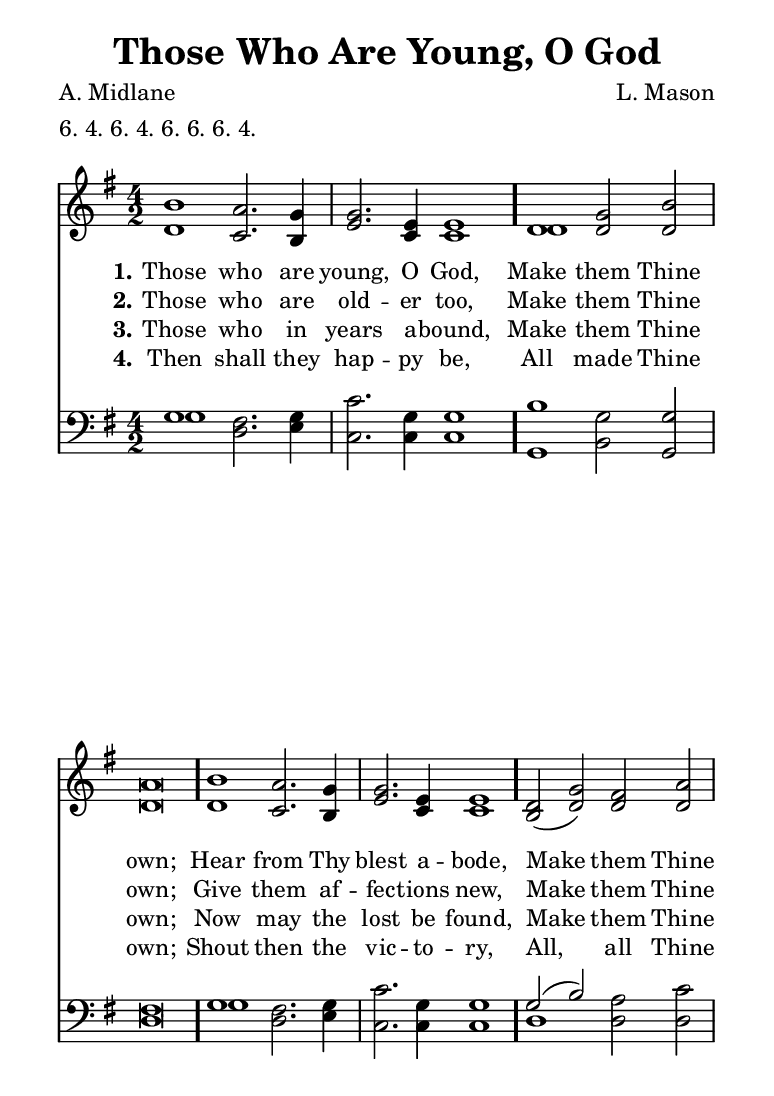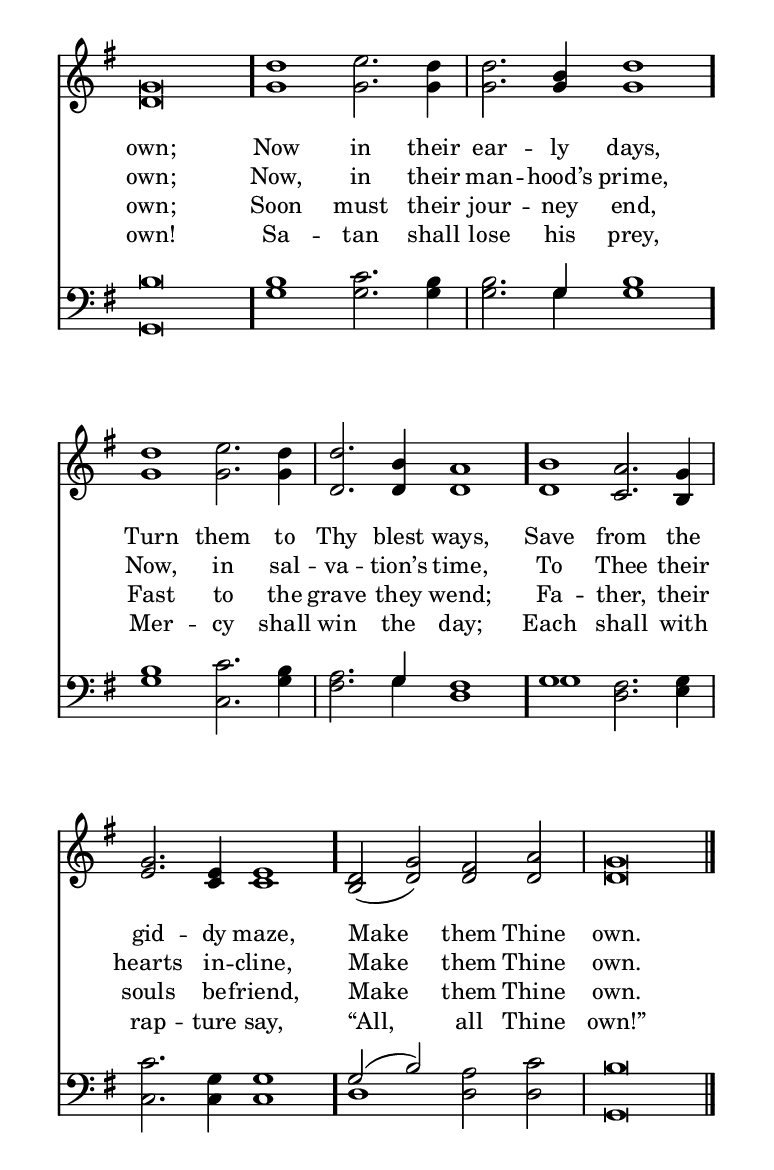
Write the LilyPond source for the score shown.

\include "common/global.ily"
\paper {
  \include "common/paper.ily"
  system-count = #(cond (is-eogsized 4) (#t #f))
}

\header{
  %children
  hymnnumber = "359"
  title = "Those Who Are Young, O God"
  tunename = "Bethany II"
  meter = "6. 4. 6. 4. 6. 6. 6. 4."
  poet = "A. Midlane"
  composer = "L. Mason"
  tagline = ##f
}

global = {
  \include "common/overrides.ily"
  \override Staff.TimeSignature.style = #'numbered
  \time 4/2
  \override Score.MetronomeMark.transparent = ##t % hide all fermata changes too
  \tempo 2=90
  \key g \major
  \autoBeamOff
}

patternA = { c1 c2. c4 | c2. c4 c1 | }
patternB = { c1 c2 c2 | c\breve | }
patternC = { c2( c2) c2 c2 | c\breve | }

notesSoprano = {
\global
\relative c'' {

  \changePitch \patternA { b a g | g e e }
  \changePitch \patternB { d g b | a }
  \changePitch \patternA { b a g | g e e }
  \changePitch \patternC { d g fis a | g }
  \changePitch \patternA { d' e d | d b d }
  \changePitch \patternA { d e d | d b a }
  \changePitch \patternA { b a g | g e e }
  \changePitch \patternC { d g fis a | g }

  \bar "|."

}
}

notesAlto = {
\global
\relative e' {

  \changePitch \patternA { d c b | e c c }
  \changePitch \patternB { d d d | d }
  \changePitch \patternA { d c b | e c c }
  \changePitch \patternC { b d d d | d }
  \changePitch \patternA { g g g | g g g }
  \changePitch \patternA { g g g | d d d }
  \changePitch \patternA { d c b | e c c }
  \changePitch \patternC { b d d d | d }

}
}

notesTenor = {
\global
\relative a {

  \changePitch \patternA { g fis g | c g g }
  \changePitch \patternB { b g g | fis }
  \changePitch \patternA { g fis g | c g g }
  \changePitch \patternC { g b a c | b }
  \changePitch \patternA { b c b | b g b }
  \changePitch \patternA { b c b | a g fis }
  \changePitch \patternA { g fis g | c g g }
  \changePitch \patternC { g b a c | b }

}
}

notesBass = {
\global
\relative f {

  \changePitch \patternA { g d e | c c c }
  \changePitch \patternB { g b g | d' }
  \changePitch \patternA { g d e | c c c }
  \changePitch \patternB { d d d | g, }
  \changePitch \patternA { g' g g | g g g }
  \changePitch \patternA { g c, g' | fis g d }
  \changePitch \patternA { g d e | c c c }
  \changePitch \patternB { d d d | g, }

}
}

wordsA = \lyricmode {
\set stanza = "1."

Those who are young, O God, \bar "."
Make them Thine own; \bar "."
Hear from Thy blest a -- bode, \bar "."
Make them Thine own; \bar "."
Now in their ear -- ly days, \bar "."
Turn them to Thy blest ways, \bar "."
Save from the gid -- dy maze, \bar "."
Make them Thine own. \bar "."

}

wordsB = \lyricmode {
\set stanza = "2."

Those who are old -- er too,
Make them Thine own;
Give them af -- fec -- tions new,
Make them Thine own;
Now, in their man -- hood’s prime,
Now, in sal -- va -- tion’s time,
To Thee their hearts in -- cline,
Make them Thine own.

}

wordsC = \lyricmode {
\set stanza = "3."

Those who in years a -- bound,
Make them Thine own;
Now may the lost be found,
Make them Thine own;
Soon must their jour -- ney end,
Fast to the grave they wend;
Fa -- ther, their souls be -- friend,
Make them Thine own.

}

wordsD = \lyricmode {
\set stanza = "4."

Then shall they hap -- py be,
All made Thine own;
Shout then the vic -- to -- ry,
All, all Thine own!
Sa -- tan shall lose his prey,
Mer -- cy shall win the day;
Each shall with rap -- ture say,
“All, all Thine own!”

}

\score {
  \context ChoirStaff <<
    \context Staff = upper <<
      \set Staff.autoBeaming = ##f
      \set ChoirStaff.systemStartDelimiter = #'SystemStartBar
      \set ChoirStaff.printPartCombineTexts = ##f
      \partcombine #'(2 . 11) \notesSoprano \notesAlto
      \context NullVoice = sopranos { \voiceOne << \notesSoprano >> }
      \context Lyrics = one   \lyricsto sopranos \wordsA
      \context Lyrics = two   \lyricsto sopranos \wordsB
      \context Lyrics = three \lyricsto sopranos \wordsC
      \context Lyrics = four  \lyricsto sopranos \wordsD
    >>
    \context Staff = men <<
      \set Staff.autoBeaming = ##f
      \clef bass
      \set ChoirStaff.printPartCombineTexts = ##f
      \partcombine #'(2 . 11) \notesTenor \notesBass
    >>
  >>
  \layout {
    \include "common/layout.ily"
  }
  #(cond ((ly:get-option 'eog-midi-permitted) #{ \midi{
    \include "common/midi.ily"
  } #}))
}

\version "2.19.49"  % necessary for upgrading to future LilyPond versions.

% vi:set et ts=2 sw=2 ai nocindent syntax=lilypond:
